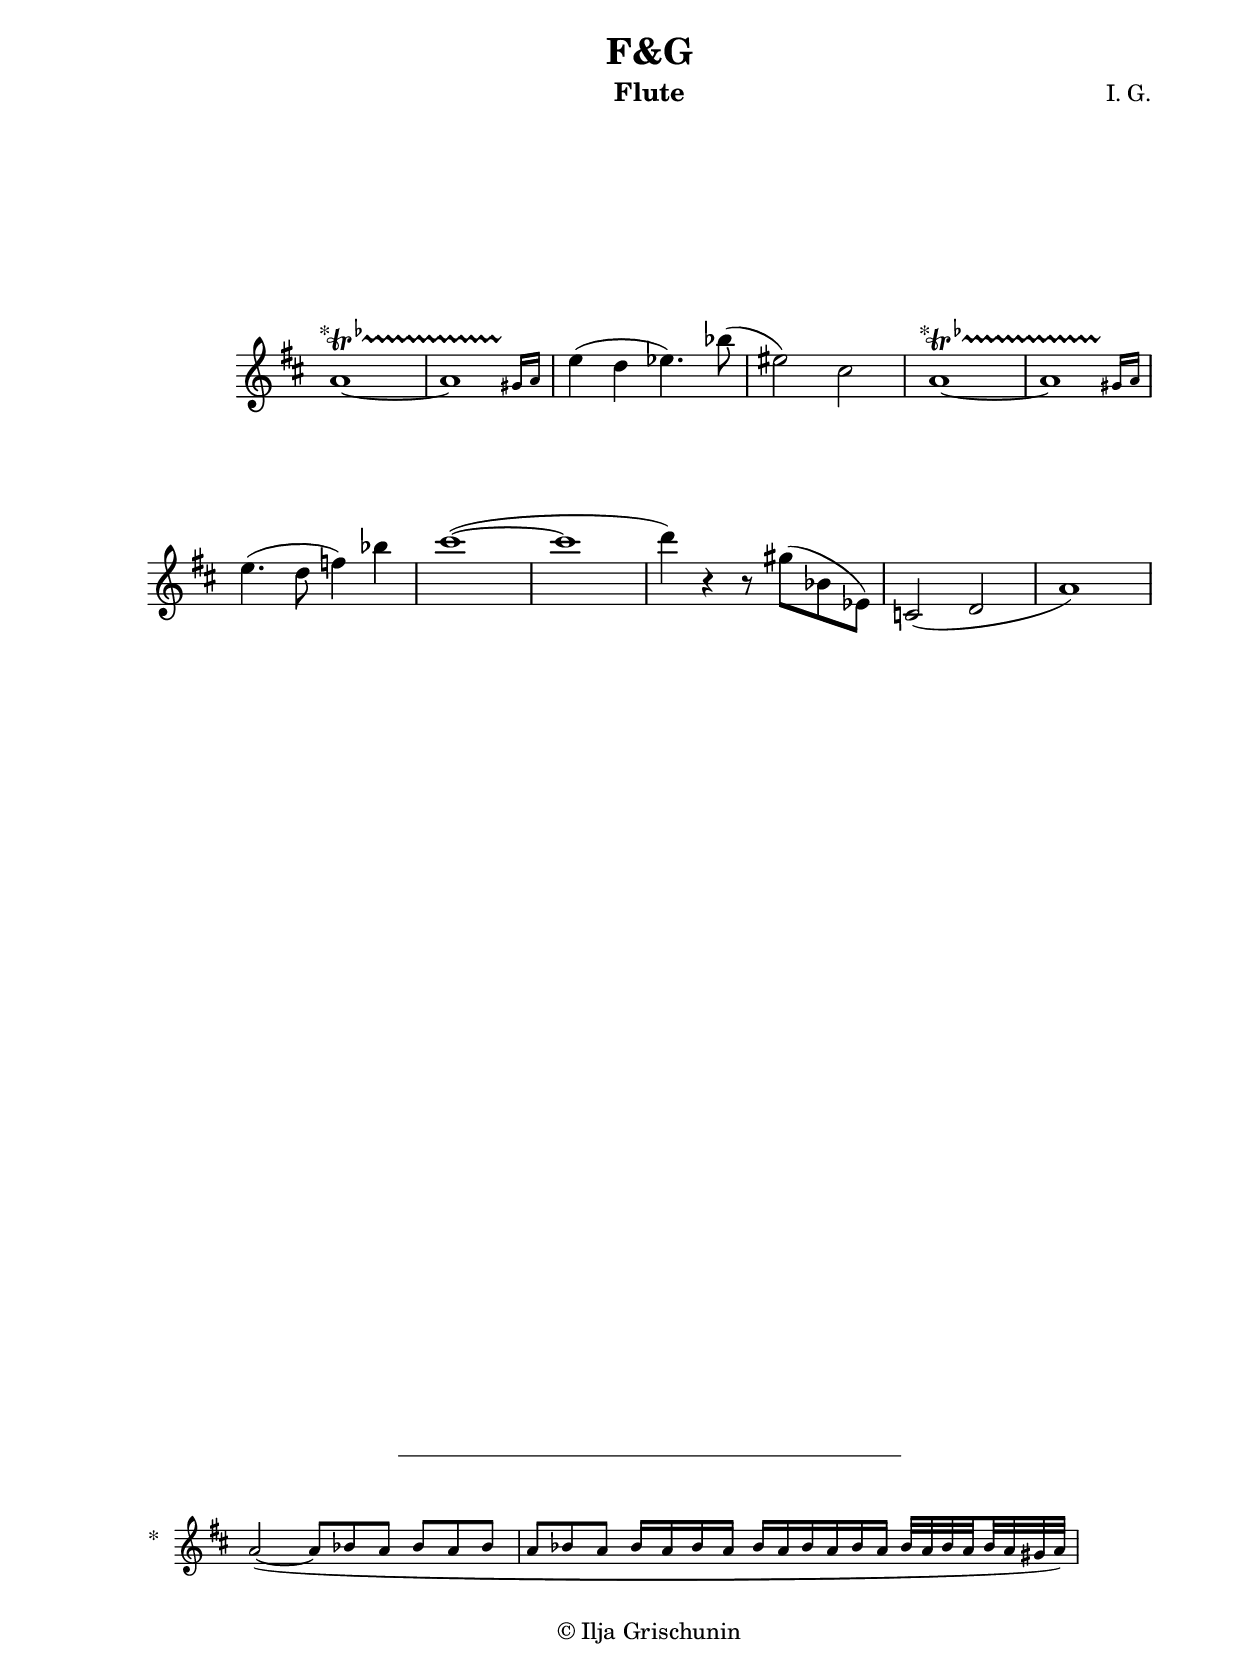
\version "2.19.15"
%\version "2.18.0"

\language "deutsch"

\header {
  title = "F&G"
  instrument = "Flute"
  meter = ""
  composer = "I. G."
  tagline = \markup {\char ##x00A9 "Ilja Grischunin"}
}

\paper {
  #(set-paper-size "a4")
  top-system-spacing #'basic-distance = #25
  top-markup-spacing #'basic-distance = #8
  markup-system-spacing #'basic-distance = #26
  system-system-spacing #'basic-distance = #20
  last-bottom-spacing #'basic-distance = #25
  
  two-sided = ##t
  inner-margin = 25
  outer-margin = 15
  
  footnote-padding = 8
  footnote-footer-padding = 7
}

\layout {
  \context {
    \Score
    \remove "Bar_number_engraver"
  }
}

\version "2.18.0"

\language "deutsch"

fluteMusic = \relative {
  \clef treble
  \key d \major
  \time 4/4
  \override Staff.TimeSignature.stencil = ##f
  \override TupletNumber.transparent = ##t
  \override TrillSpanner.bound-details.left.text = \markup{
    \musicglyph #"scripts.trill" \raise #1.65 \teeny  \flat
  }
  \override TextScript.extra-offset = #'(-1 . -2)
  a'1~\startTrillSpan^"*"
  #(define afterGraceFraction (cons 15 16))
  \afterGrace a {gis16[\stopTrillSpan a]}
  e'4( d es4.) b'8( eis,2) cis
  %\break
  a1~\startTrillSpan^"*"
  #(define afterGraceFraction (cons 15 16))
  \afterGrace a {gis16[\stopTrillSpan a]}
  e'4.( d8 f4) b cis1~(
  %\break
  cis d4) r r8 gis,( b, es,) c2( d
  a'1)
}

\version "2.19.15"

\language "deutsch"

\header {
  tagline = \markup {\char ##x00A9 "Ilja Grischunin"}
}

\markup {
  \null
  \footnote
  \null
  \concat {
    "*" \hspace #1.5
    \score {
      \relative {
        \key d \major
        \magnifyStaff #(magstep -2)
        \override Staff.TimeSignature #'stencil = ##f
        \override TupletNumber #'transparent = ##t
        a'2~( \tuplet 3/2 4 {a8 b a b a b a b a}
        b16 a b a \tuplet 6/4{b a b a b a}
        \set subdivideBeams = ##t
        \set baseMoment = #(ly:make-moment 1 8)
        \set beatStructure = #'(2 2 2 2)
        b32 a b a b a gis a)
      }
      \layout {
        indent = 0
      }
    }
  }
}


\score {
  \new Staff \fluteMusic
}
